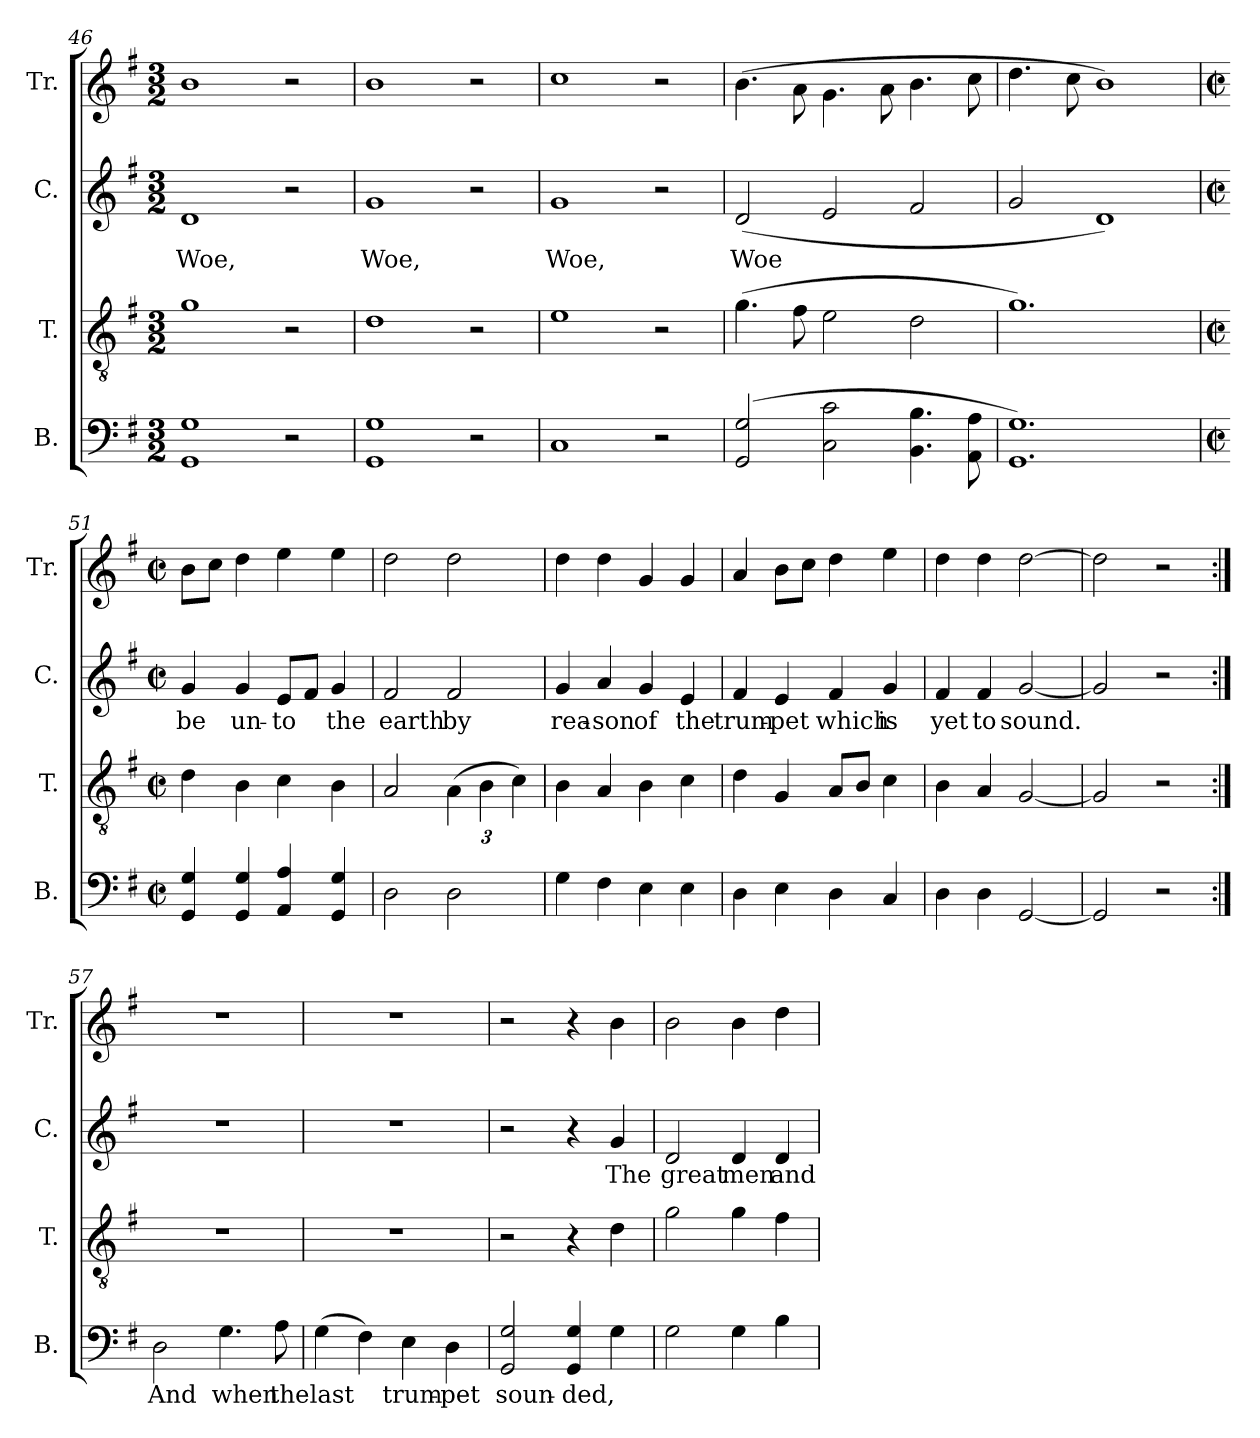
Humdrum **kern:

**kern	**text	**kern	**kern	**text	**kern
*part4	*part4	*part3	*part2	*part2	*part1
*staff4	*staff4	*staff3	*staff2	*staff2	*staff1
*I"B.	*	*I"T.	*I"C.	*	*I"Tr.
*I'B.	*	*I'T.	*I'C.	*	*I'Tr.
*clefF4	*	*clefGv2	*clefG2	*	*clefG2
*k[f#]	*	*k[f#]	*k[f#]	*	*k[f#]
*M3/2	*	*M3/2	*M3/2	*	*M3/2
=46	=46	=46	=46	=46	=46
1GG 1G	.	1g	1d	Woe,	1b
2r	.	2r	2r	.	2r
=47	=47	=47	=47	=47	=47
1GG 1G	.	1d	1g	Woe,	1b
2r	.	2r	2r	.	2r
=48	=48	=48	=48	=48	=48
1C	.	1e	1g	Woe,	1cc
2r	.	2r	2r	.	2r
=49	=49	=49	=49	=49	=49
(2GG/ 2G/	.	(4.g\	(2d/	Woe	(4.b\
.	.	8f#\	.	.	8a\
2C\ 2c\	.	2e\	2e/	.	4.g\
.	.	.	.	.	8a\
4.BB\ 4.B\	.	2d\	2f#/	.	4.b\
8AA\ 8A\	.	.	.	.	8cc\
=50	=50	=50	=50	=50	=50
1.GG 1.G)	.	1.g)	2g/	.	4.dd\
.	.	.	.	.	8cc\
.	.	.	1d)	.	1b)
=51	=51	=51	=51	=51	=51
*M2/2	*	*M2/2	*M2/2	*	*M2/2
*met(c|)	*	*met(c|)	*met(c|)	*	*met(c|)
4GG/ 4G/	.	4d\	4g/	be	8b\L
.	.	.	.	.	8cc\J
4GG/ 4G/	.	4B\	4g/	un-	4dd\
4AA/ 4A/	.	4c\	8e/L	-to	4ee\
.	.	.	8f#/J	.	.
4GG/ 4G/	.	4B\	4g/	the	4ee\
=52	=52	=52	=52	=52	=52
2D\	.	2A/	2f#/	earth	2dd\
*	*	*Xbrackettup	*	*	*
2D\	.	(6A\	2f#/	by	2dd\
.	.	6B\	.	.	.
.	.	6c\)	.	.	.
=53	=53	=53	=53	=53	=53
4G\	.	4B\	4g/	rea-	4dd\
4F#\	.	4A/	4a/	-son	4dd\
4E\	.	4B\	4g/	of	4g/
4E\	.	4c\	4e/	the	4g/
!!LO:LB:g=z
=54	=54	=54	=54	=54	=54
4D\	.	4d\	4f#/	trum-	4a/
4E\	.	4G/	4e/	-pet	8b\L
.	.	.	.	.	8cc\J
4D\	.	8A/L	4f#/	which	4dd\
.	.	8B/J	.	.	.
4C/	.	4c\	4g/	is	4ee\
=55	=55	=55	=55	=55	=55
4D\	.	4B\	4f#/	yet	4dd\
4D\	.	4A/	4f#/	to	4dd\
[2GG/	.	[2G/	[2g/	sound.	[2dd\
=56	=56	=56	=56	=56	=56
2GG/]	.	2G/]	2g/]	.	2dd\]
2r	.	2r	2r	.	2r
=57:|!	=57:|!	=57:|!	=57:|!	=57:|!	=57:|!
2D\	And	1r	1r	.	1r
4.G\	when	.	.	.	.
8A\	the	.	.	.	.
=58	=58	=58	=58	=58	=58
(4G\	last	1r	1r	.	1r
4F#\)	.	.	.	.	.
4E\	trum-	.	.	.	.
4D\	-pet	.	.	.	.
=59	=59	=59	=59	=59	=59
2GG/ 2G/	soun-	2r	2r	.	2r
4GG/ 4G/	-ded,	4r	4r	.	4r
4G\	.	4d\	4g/	The	4b\
=60	=60	=60	=60	=60	=60
2G\	.	2g\	2d/	great	2b\
4G\	.	4g\	4d/	men	4b\
4B\	.	4f#\	4d/	and	4dd\
=	=	=	=	=	=
*-	*-	*-	*-	*-	*-
